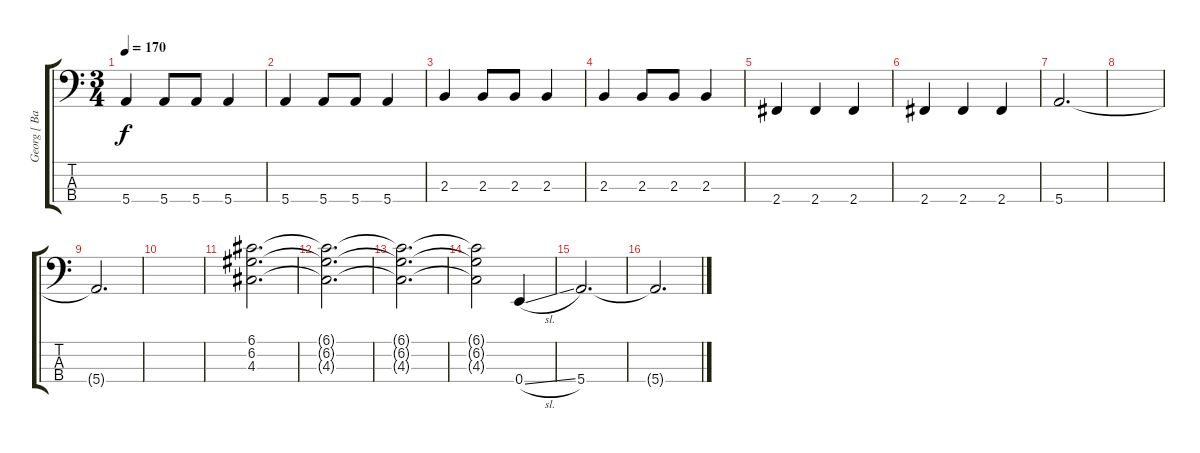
\track ("Georg [ Bass ]" "Georg [ Ba") {instrument electricbasspick}
\staff {score tabs}
\tuning (G2 D2 A1 E1) {hide}
\ts (3 4)
\tempo 170
\clef f4
\ks c
5.4.4{dy f} 5.4.8 5.4.8 5.4.4 |
5.4.4 5.4.8 5.4.8 5.4.4 |
2.3.4 2.3.8 2.3.8 2.3.4 |
2.3.4 2.3.8 2.3.8 2.3.4 |
2.4.4 2.4.4 2.4.4 |
2.4.4 2.4.4 2.4.4 |
5.4.2{d} |
|
5.4{t}.2{d} |
|
(6.1 6.2 4.3).2{d} |
(6.1{t} 6.2{t} 4.3{t}).2{d} |
(6.1{t} 6.2{t} 4.3{t}).2{d} |
(6.1{t} 6.2{t} 4.3{t}).2 0.4{sl}.4 |
5.4.2{d} |
5.4{t}.2{d}
